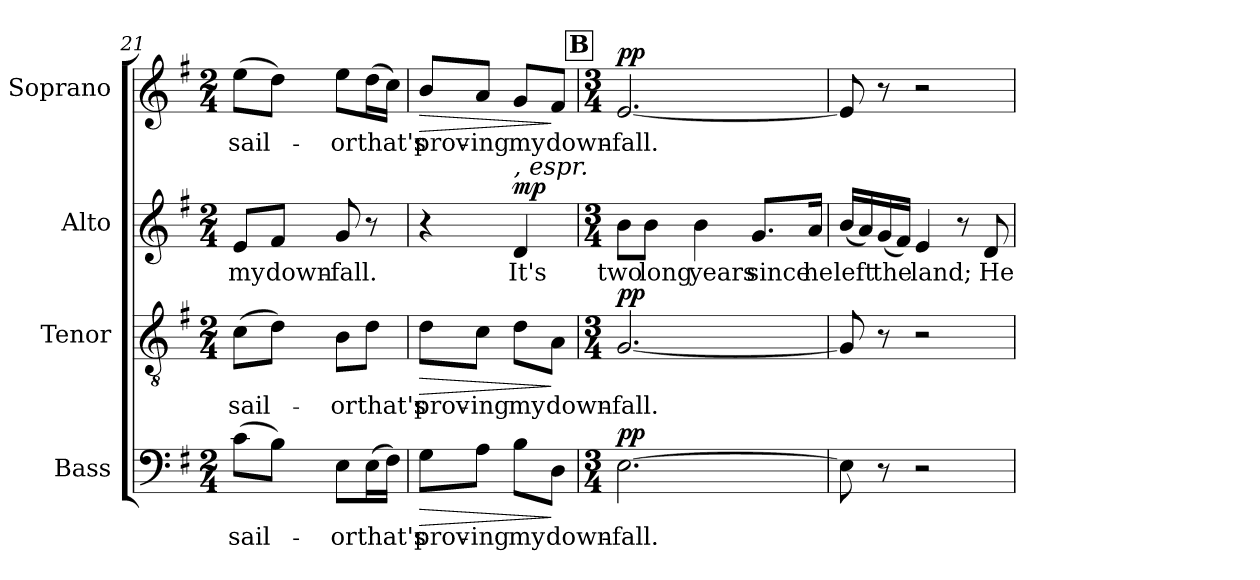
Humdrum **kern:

**kern	**text	**dynam	**kern	**text	**dynam	**kern	**text	**dynam	**kern	**text	**dynam
*part4	*part4	*part4	*part3	*part3	*part3	*part2	*part2	*part2	*part1	*part1	*part1
*staff4	*staff4	*staff4	*staff3	*staff3	*staff3	*staff2	*staff2	*staff2	*staff1	*staff1	*staff1
*I"Bass	*	*	*I"Tenor	*	*	*I"Alto	*	*	*I"Soprano	*	*
*I'B.	*	*	*I'T.	*	*	*I'A.	*	*	*I'S.	*	*
!!LO:PB:g=z
*clefF4	*	*	*clefGv2	*	*	*clefG2	*	*	*clefG2	*	*
*	*	*	*ITrd7c12	*	*	*	*	*	*	*	*
*k[f#]	*	*	*k[f#]	*	*	*k[f#]	*	*	*k[f#]	*	*
*G:	*	*	*G:	*	*	*G:	*	*	*G:	*	*
*M2/4	*	*	*M2/4	*	*	*M2/4	*	*	*M2/4	*	*
=21	=21	=21	=21	=21	=21	=21	=21	=21	=21	=21	=21
!	!LO:LY:b:color=#000000	!	!	!	!	!	!	!	!	!	!
!	!	!	!	!LO:LY:b:color=#000000	!	!	!	!	!	!	!
!	!	!	!	!	!	!	!LO:LY:b:color=#000000	!	!	!	!
!	!	!	!	!	!	!	!	!	!	!LO:LY:b:color=#000000	!
(8ci\L	sail-	.	(8Ci\L	sail-	.	8ei/L	my	.	(8eei\L	sail-	.
!	!	!	!	!	!	!	!LO:LY:b:color=#000000	!	!	!	!
8Bi\J)	.	.	8Di\J)	.	.	8f#i/J	down-	.	8ddi\J)	.	.
!	!LO:LY:b:color=#000000	!	!	!	!	!	!	!	!	!	!
!	!	!	!	!LO:LY:b:color=#000000	!	!	!	!	!	!	!
!	!	!	!	!	!	!	!LO:LY:b:color=#000000	!	!	!	!
!	!	!	!	!	!	!	!	!	!	!LO:LY:b:color=#000000	!
8Ei\L	-or	.	8BBi\L	-or	.	8gi/	-fall.	.	8eei\L	-or	.
!	!LO:LY:b:color=#000000	!	!	!	!	!	!	!	!	!	!
!	!	!	!	!LO:LY:b:color=#000000	!	!	!	!	!	!	!
!	!	!	!	!	!	!	!	!	!	!LO:LY:b:color=#000000	!
(16Ei\L	that's	.	8Di\J	that's	.	8r	.	.	(16ddi\L	that's	.
16F#i\JJ)	.	.	.	.	.	.	.	.	16cci\JJ)	.	.
=22	=22	=22	=22	=22	=22	=22	=22	=22	=22	=22	=22
!	!LO:LY:b:color=#000000	!LO:HP:b	!	!	!	!	!	!	!	!	!
!	!	!	!	!LO:LY:b:color=#000000	!LO:HP:b	!	!	!	!	!	!
!	!	!	!	!	!	!	!	!	!	!LO:LY:b:color=#000000	!LO:HP:b
8Gi\L	prov-	>	8Di\L	prov-	>	4r	.	.	8bi/L	prov-	>
!	!LO:LY:b:color=#000000	!	!	!	!	!	!	!	!	!	!
!	!	!	!	!LO:LY:b:color=#000000	!	!	!	!	!	!	!
!	!	!	!	!	!	!	!	!	!	!LO:LY:b:color=#000000	!
8Ai\J	-ing	.	8Ci\J	-ing	.	.	.	.	8ai/J	-ing	.
!	!LO:LY:b:color=#000000	!	!	!	!	!	!	!	!	!	!
!	!	!	!	!LO:LY:b:color=#000000	!	!	!	!	!	!	!
!	!	!	!	!	!	!	!LO:LY:b:color=#000000	!	!	!	!
!	!	!	!	!	!	!LO:TX:a:i:t=, espr.	!	!	!	!	!
!	!	!	!	!	!	!	!	!	!	!LO:LY:b:color=#000000	!
8Bi\L	my	.	8Di\L	my	.	4di/	It's	mp	8gi/L	my	.
!	!LO:LY:b:color=#000000	!	!	!	!	!	!	!	!	!	!
!	!	!	!	!LO:LY:b:color=#000000	!	!	!	!	!	!	!
!	!	!	!	!	!	!	!	!	!	!LO:LY:b:color=#000000	!
8Di\J	down-	]	8AAi\J	down-	]	.	.	.	8f#i/J	down-	]
!!LO:REH:place=s1:color=#000000:enc=box:fs=13.6196:t=B
=23	=23	=23	=23	=23	=23	=23	=23	=23	=23	=23	=23
*M3/4	*	*	*M3/4	*	*	*M3/4	*	*	*M3/4	*	*
!	!LO:LY:b:color=#000000	!	!	!	!	!	!	!	!	!	!
!	!	!	!	!LO:LY:b:color=#000000	!	!	!	!	!	!	!
!	!	!	!	!	!	!	!LO:LY:b:color=#000000	!	!	!	!
!	!	!	!	!	!	!	!	!	!	!LO:LY:b:color=#000000	!
[>2.Ei\	-fall.	pp	[>2.GGi/	-fall.	pp	8bi\L	two	.	[>2.ei/	-fall.	pp
!	!	!	!	!	!	!	!LO:LY:b:color=#000000	!	!	!	!
.	.	.	.	.	.	8bi\J	long	.	.	.	.
!	!	!	!	!	!	!	!LO:LY:b:color=#000000	!	!	!	!
.	.	.	.	.	.	4bi\	years	.	.	.	.
!	!	!	!	!	!	!	!LO:LY:b:color=#000000	!	!	!	!
.	.	.	.	.	.	8.gi/L	since	.	.	.	.
!	!	!	!	!	!	!	!LO:LY:b:color=#000000	!	!	!	!
.	.	.	.	.	.	16ai/Jk	he	.	.	.	.
=24	=24	=24	=24	=24	=24	=24	=24	=24	=24	=24	=24
!	!	!	!	!	!	!	!LO:LY:b:color=#000000	!	!	!	!
8Ei\]	.	.	8GGi/]	.	.	(16bi/LL	left	.	8ei/]	.	.
.	.	.	.	.	.	16ai/)	.	.	.	.	.
!	!	!	!	!	!	!	!LO:LY:b:color=#000000	!	!	!	!
8r	.	.	8r	.	.	(16gi/	the	.	8r	.	.
.	.	.	.	.	.	16f#i/JJ)	.	.	.	.	.
!	!	!	!	!	!	!	!LO:LY:b:color=#000000	!	!	!	!
2r	.	.	2r	.	.	4ei/	land;	.	2r	.	.
.	.	.	.	.	.	8r	.	.	.	.	.
!	!	!	!	!	!	!	!LO:LY:b:color=#000000	!	!	!	!
.	.	.	.	.	.	8di/	He	.	.	.	.
=	=	=	=	=	=	=	=	=	=	=	=
*-	*-	*-	*-	*-	*-	*-	*-	*-	*-	*-	*-
